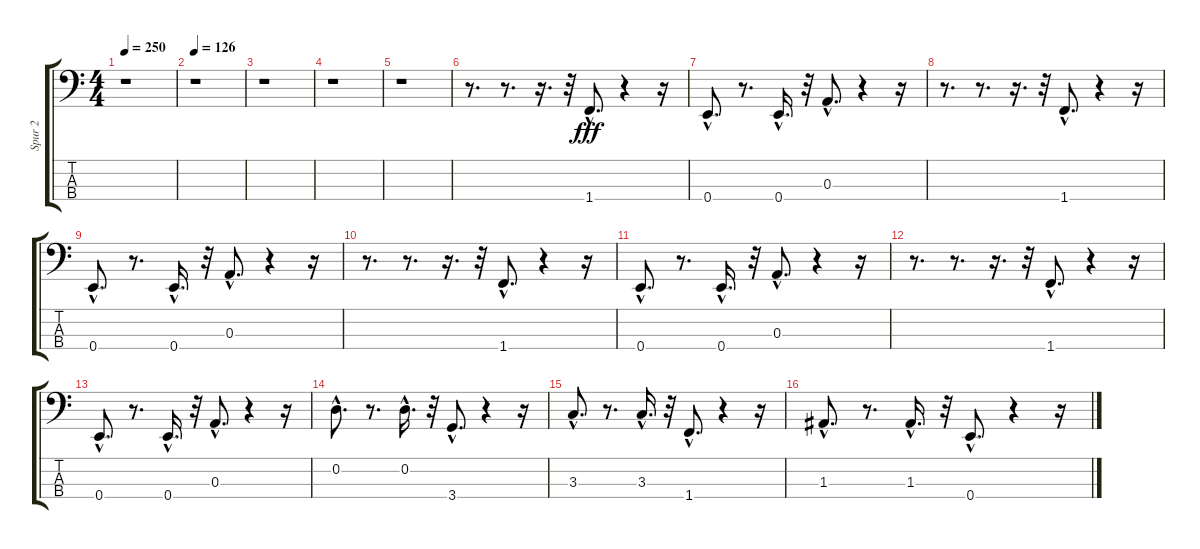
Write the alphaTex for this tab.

\track ("Spur 2" "Spur 2") {instrument electricbassfinger}
\staff {score tabs}
\tuning (G2 D2 A1 E1) {hide}
\ts (4 4)
\tempo 250
\clef f4
\ks c
r.1{dy fff instrument electricbassfinger} |
\tempo 126
r.1 |
r.1 |
r.1 |
r.1 |
r.8{d} r.8{d} r.16{d} r.32 1.4{hac}.8{d} r.4 r.16 |
0.4{hac}.8{d} r.8{d} 0.4{hac}.16{d} r.32 0.3{hac}.8{d} r.4 r.16 |
r.8{d} r.8{d} r.16{d} r.32 1.4{hac}.8{d} r.4 r.16 |
0.4{hac}.8{d} r.8{d} 0.4{hac}.16{d} r.32 0.3{hac}.8{d} r.4 r.16 |
r.8{d} r.8{d} r.16{d} r.32 1.4{hac}.8{d} r.4 r.16 |
0.4{hac}.8{d} r.8{d} 0.4{hac}.16{d} r.32 0.3{hac}.8{d} r.4 r.16 |
r.8{d} r.8{d} r.16{d} r.32 1.4{hac}.8{d} r.4 r.16 |
0.4{hac}.8{d} r.8{d} 0.4{hac}.16{d} r.32 0.3{hac}.8{d} r.4 r.16 |
0.2{hac}.8{d} r.8{d} 0.2{hac}.16{d} r.32 3.4{hac}.8{d} r.4 r.16 |
3.3{hac}.8{d} r.8{d} 3.3{hac}.16{d} r.32 1.4{hac}.8{d} r.4 r.16 |
1.3{hac}.8{d} r.8{d} 1.3{hac}.16{d} r.32 0.4{hac}.8{d} r.4 r.16
